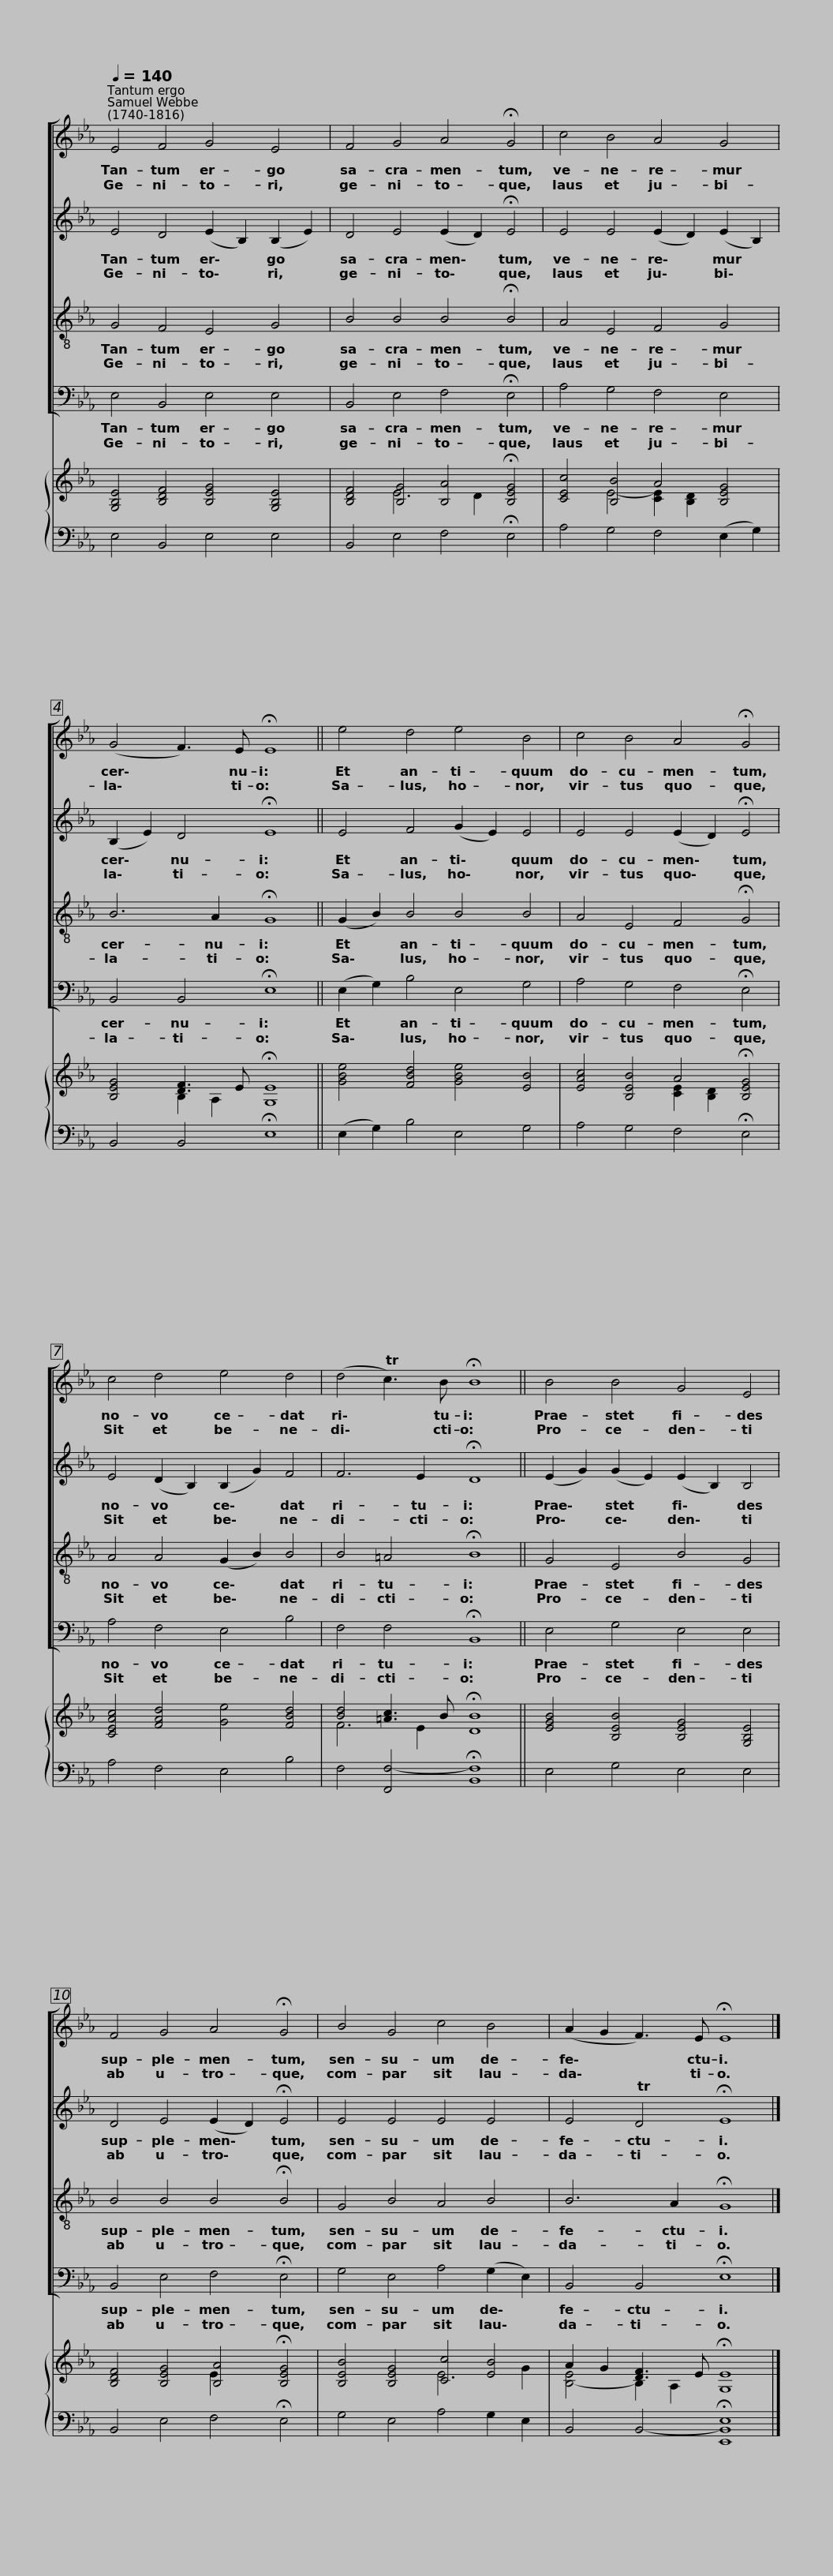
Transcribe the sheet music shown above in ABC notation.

X:1
%%score [ 1 2 3 4 ] { ( 5 6 ) | 7 }
L:1/8
Q:1/4=140
M:none
I:linebreak $
K:Eb
V:1 treble
V:2 treble
V:3 treble-8
V:4 bass
V:5 treble
V:6 treble
V:7 bass
V:1
 E4 F4 G4 E4 | F4 G4 A4 !fermata!G4 | c4 B4 A4 G4 |$ (G4 F3) E !fermata!E8 || e4 d4 e4 B4 | %5
 c4 B4 A4 !fermata!G4 |$ c4 d4 e4 d4 | (d4 Tc3) B !fermata!B8 || B4 B4 G4 E4 |$ F4 G4 A4 !fermata!G4 | %10
 B4 G4 c4 B4 | (A2 G2 F3) E !fermata!E8 |] %12
V:2
 E4 D4 (E2 B,2) (B,2 E2) | D4 E4 (E2 D2) !fermata!E4 | E4 E4 (E2 D2) (E2 B,2) |$ (B,2 E2) D4 !fermata!E8 || E4 F4 (G2 E2) E4 | %5
 E4 E4 (E2 D2) !fermata!E4 |$ E4 (D2 B,2) (B,2 G2) F4 | F6 E2 !fermata!D8 || (E2 G2) (G2 E2) (E2 B,2) B,4 |$ D4 E4 (E2 D2) !fermata!E4 | %10
 E4 E4 E4 E4 | E4 TD4 !fermata!E8 |] %12
V:3
 G4 F4 E4 G4 | B4 B4 B4 !fermata!B4 | A4 E4 F4 G4 |$ B6 A2 !fermata!G8 || (G2 B2) B4 B4 B4 | %5
 A4 E4 F4 !fermata!G4 |$ A4 A4 (G2 B2) B4 | B4 =A4 !fermata!B8 || G4 E4 B4 G4 |$ B4 B4 B4 !fermata!B4 | %10
 G4 B4 A4 B4 | B6 A2 !fermata!G8 |] %12
V:4
 E,4 B,,4 E,4 E,4 | B,,4 E,4 F,4 !fermata!E,4 | A,4 G,4 F,4 E,4 |$ B,,4 B,,4 !fermata!E,8 || (E,2 G,2) B,4 E,4 G,4 | %5
 A,4 G,4 F,4 !fermata!E,4 |$ A,4 F,4 E,4 B,4 | F,4 F,4 !fermata!B,,8 || E,4 G,4 E,4 E,4 |$ B,,4 E,4 F,4 !fermata!E,4 | %10
 G,4 E,4 A,4 (G,2 E,2) | B,,4 B,,4 !fermata!E,8 |] %12
V:5
 [G,B,E]4 [B,DF]4 [B,EG]4 [G,B,E]4 | [B,DF]4 [B,G]4 [B,A]4 !fermata![B,EG]4 | [CEc]4 [B,B]4 A4 [B,EG]4 |$ [B,EG]4 [DF]3 E !fermata![G,E]8 || [GBe]4 [FBd]4 [GBe]4 [EB]4 | %5
 [EAc]4 [B,EB]4 A4 !fermata![B,EG]4 |$ [CEAc]4 [FAd]4 [Ge]4 [FBd]4 | [Bd]4 [=Ac]3 B !fermata![DB]8 || [EGB]4 [B,EB]4 [B,EG]4 [G,B,E]4 |$ [B,DF]4 [B,EG]4 [B,A]4 !fermata![B,EG]4 | %10
 [B,EB]4 [B,EG]4 [Cc]4 [EB]4 | A2 G2 [DF]3 E !fermata![G,E]8 |] %12
V:6
 x16 | x4 E6 D2 x4 | x4 E4- [CE]2 [B,D]2 x4 |$ x4 B,2 A,2 x8 || x4 x4 x4 x4 | %5
 x4 x4 [CE]2 [B,D]2 x4 |$ x4 x4 x4 x4 | F6 E2 x8 || x4 x4 x4 x4 |$ x4 x4 E2 x2 x4 | %10
 x4 x4 E6 G2 | [B,E]4- B,2 A,2 x8 |] %12
V:7
 E,4 B,,4 E,4 E,4 | B,,4 E,4 F,4 !fermata!E,4 | A,4 G,4 F,4 (E,2 G,2) |$ B,,4 B,,4 !fermata!E,8 || (E,2 G,2) B,4 E,4 G,4 | %5
 A,4 G,4 F,4 !fermata!E,4 |$ A,4 F,4 E,4 B,4 | F,4 [F,,F,-]4 !fermata![B,,F,]8 || E,4 G,4 E,4 E,4 |$ B,,4 E,4 F,4 !fermata!E,4 | %10
 G,4 E,4 A,4 G,2 E,2 | B,,4 B,,4- !fermata![E,,B,,E,]8 |] %12
